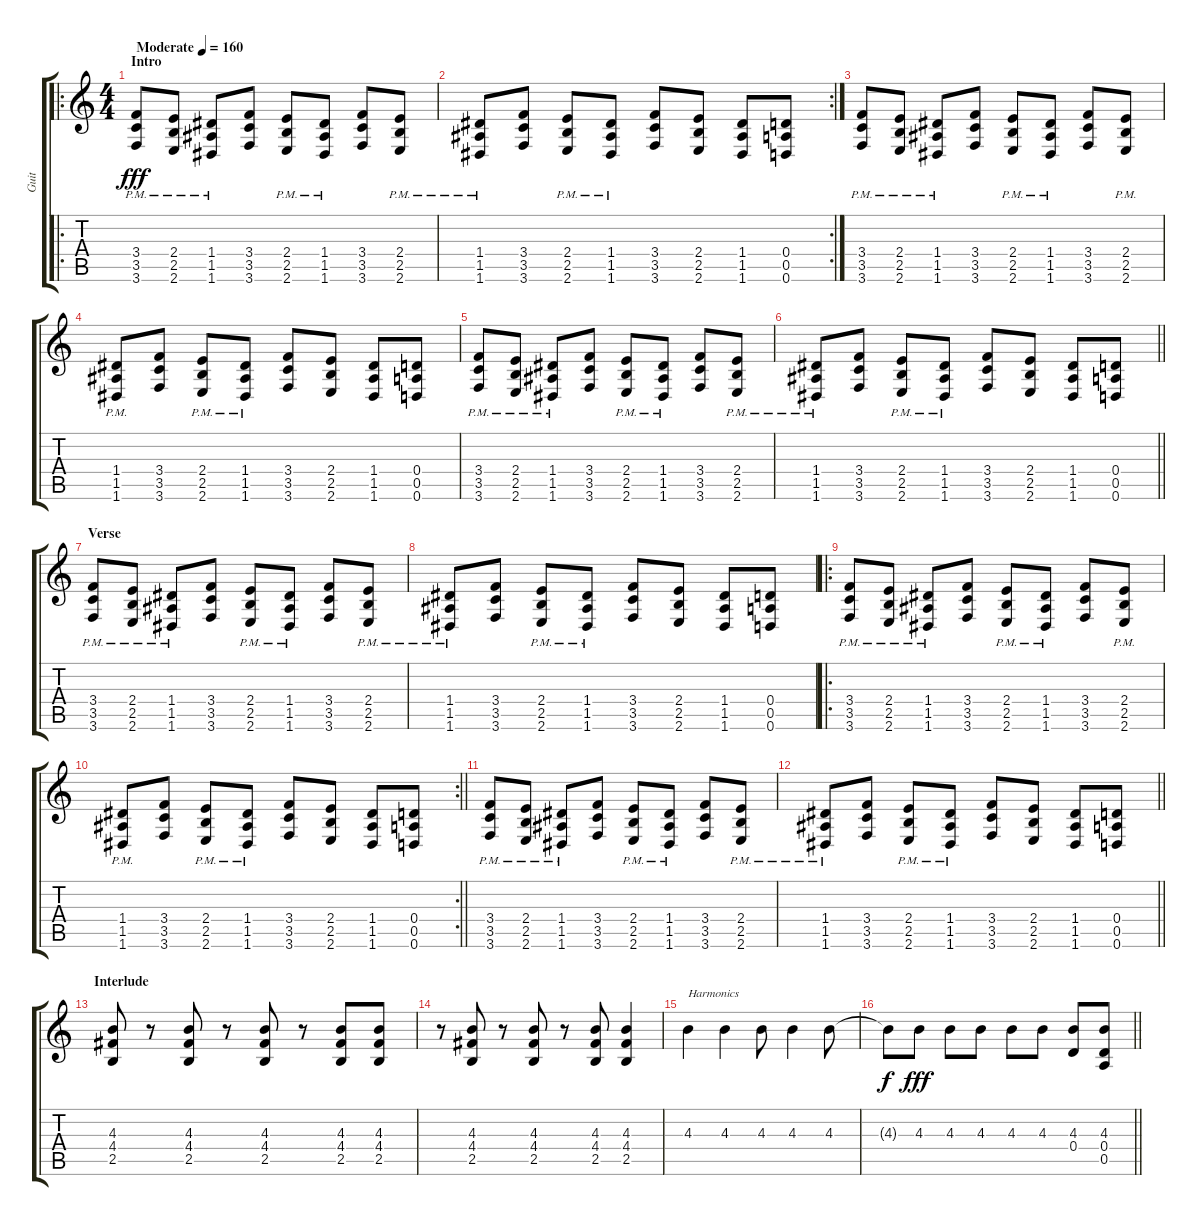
\track ("Guit" "Guit") {instrument distortionguitar}
\staff {score tabs}
\tuning (E4 B3 G3 D3 A2 D2) {hide}
\ro
\ts (4 4)
\section ("" "Intro")
\tempo (160 "Moderate")
\clef g2
\ks c
(3.4{pm} 3.5{pm} 3.6{pm}).8{dy fff instrument distortionguitar} (2.4{pm} 2.5{pm} 2.6{pm}).8 (1.4{pm} 1.5{pm} 1.6{pm}).8 (3.4 3.5 3.6).8 (2.4{pm} 2.5{pm} 2.6{pm}).8 (1.4{pm} 1.5{pm} 1.6{pm}).8 (3.4 3.5 3.6).8 (2.4{pm} 2.5{pm} 2.6{pm}).8 |
\rc 2
(1.4{pm} 1.5{pm} 1.6{pm}).8 (3.4 3.5 3.6).8 (2.4{pm} 2.5{pm} 2.6{pm}).8 (1.4{pm} 1.5{pm} 1.6{pm}).8 (3.4 3.5 3.6).8 (2.4 2.5 2.6).8 (1.4 1.5 1.6).8 (0.4 0.5 0.6).8 |
(3.4{pm} 3.5{pm} 3.6{pm}).8 (2.4{pm} 2.5{pm} 2.6{pm}).8 (1.4{pm} 1.5{pm} 1.6{pm}).8 (3.4 3.5 3.6).8 (2.4{pm} 2.5{pm} 2.6{pm}).8 (1.4{pm} 1.5{pm} 1.6{pm}).8 (3.4 3.5 3.6).8 (2.4{pm} 2.5{pm} 2.6{pm}).8 |
(1.4{pm} 1.5{pm} 1.6{pm}).8 (3.4 3.5 3.6).8 (2.4{pm} 2.5{pm} 2.6{pm}).8 (1.4{pm} 1.5{pm} 1.6{pm}).8 (3.4 3.5 3.6).8 (2.4 2.5 2.6).8 (1.4 1.5 1.6).8 (0.4 0.5 0.6).8 |
(3.4{pm} 3.5{pm} 3.6{pm}).8 (2.4{pm} 2.5{pm} 2.6{pm}).8 (1.4{pm} 1.5{pm} 1.6{pm}).8 (3.4 3.5 3.6).8 (2.4{pm} 2.5{pm} 2.6{pm}).8 (1.4{pm} 1.5{pm} 1.6{pm}).8 (3.4 3.5 3.6).8 (2.4{pm} 2.5{pm} 2.6{pm}).8 |
\barLineRight lightlight
(1.4{pm} 1.5{pm} 1.6{pm}).8 (3.4 3.5 3.6).8 (2.4{pm} 2.5{pm} 2.6{pm}).8 (1.4{pm} 1.5{pm} 1.6{pm}).8 (3.4 3.5 3.6).8 (2.4 2.5 2.6).8 (1.4 1.5 1.6).8 (0.4 0.5 0.6).8 |
\section ("" "Verse ")
(3.4{pm} 3.5{pm} 3.6{pm}).8 (2.4{pm} 2.5{pm} 2.6{pm}).8 (1.4{pm} 1.5{pm} 1.6{pm}).8 (3.4 3.5 3.6).8 (2.4{pm} 2.5{pm} 2.6{pm}).8 (1.4{pm} 1.5{pm} 1.6{pm}).8 (3.4 3.5 3.6).8 (2.4{pm} 2.5{pm} 2.6{pm}).8 |
(1.4{pm} 1.5{pm} 1.6{pm}).8 (3.4 3.5 3.6).8 (2.4{pm} 2.5{pm} 2.6{pm}).8 (1.4{pm} 1.5{pm} 1.6{pm}).8 (3.4 3.5 3.6).8 (2.4 2.5 2.6).8 (1.4 1.5 1.6).8 (0.4 0.5 0.6).8 |
\ro
(3.4{pm} 3.5{pm} 3.6{pm}).8 (2.4{pm} 2.5{pm} 2.6{pm}).8 (1.4{pm} 1.5{pm} 1.6{pm}).8 (3.4 3.5 3.6).8 (2.4{pm} 2.5{pm} 2.6{pm}).8 (1.4{pm} 1.5{pm} 1.6{pm}).8 (3.4 3.5 3.6).8 (2.4{pm} 2.5{pm} 2.6{pm}).8 |
\rc 2
\barLineRight lightlight
(1.4{pm} 1.5{pm} 1.6{pm}).8 (3.4 3.5 3.6).8 (2.4{pm} 2.5{pm} 2.6{pm}).8 (1.4{pm} 1.5{pm} 1.6{pm}).8 (3.4 3.5 3.6).8 (2.4 2.5 2.6).8 (1.4 1.5 1.6).8 (0.4 0.5 0.6).8 |
(3.4{pm} 3.5{pm} 3.6{pm}).8 (2.4{pm} 2.5{pm} 2.6{pm}).8 (1.4{pm} 1.5{pm} 1.6{pm}).8 (3.4 3.5 3.6).8 (2.4{pm} 2.5{pm} 2.6{pm}).8 (1.4{pm} 1.5{pm} 1.6{pm}).8 (3.4 3.5 3.6).8 (2.4{pm} 2.5{pm} 2.6{pm}).8 |
\barLineRight lightlight
(1.4{pm} 1.5{pm} 1.6{pm}).8 (3.4 3.5 3.6).8 (2.4{pm} 2.5{pm} 2.6{pm}).8 (1.4{pm} 1.5{pm} 1.6{pm}).8 (3.4 3.5 3.6).8 (2.4 2.5 2.6).8 (1.4 1.5 1.6).8 (0.4 0.5 0.6).8 |
\section ("" "Interlude")
(4.3 4.4 2.5).8 r.8 (4.3 4.4 2.5).8 r.8 (4.3 4.4 2.5).8 r.8 (4.3 4.4 2.5).8 (4.3 4.4 2.5).8 |
r.8 (4.3 4.4 2.5).8 r.8 (4.3 4.4 2.5).8 r.8 (4.3 4.4 2.5).8 (4.3 4.4 2.5).4 |
4.3.4{txt "Harmonics"} 4.3.4 4.3.8 4.3.4 4.3.8 |
\barLineRight lightlight
4.3{t}.8{dy f} 4.3.8{dy fff} 4.3.8 4.3.8 4.3.8 4.3.8 (4.3 0.4).8 (4.3 0.4 0.5).8
